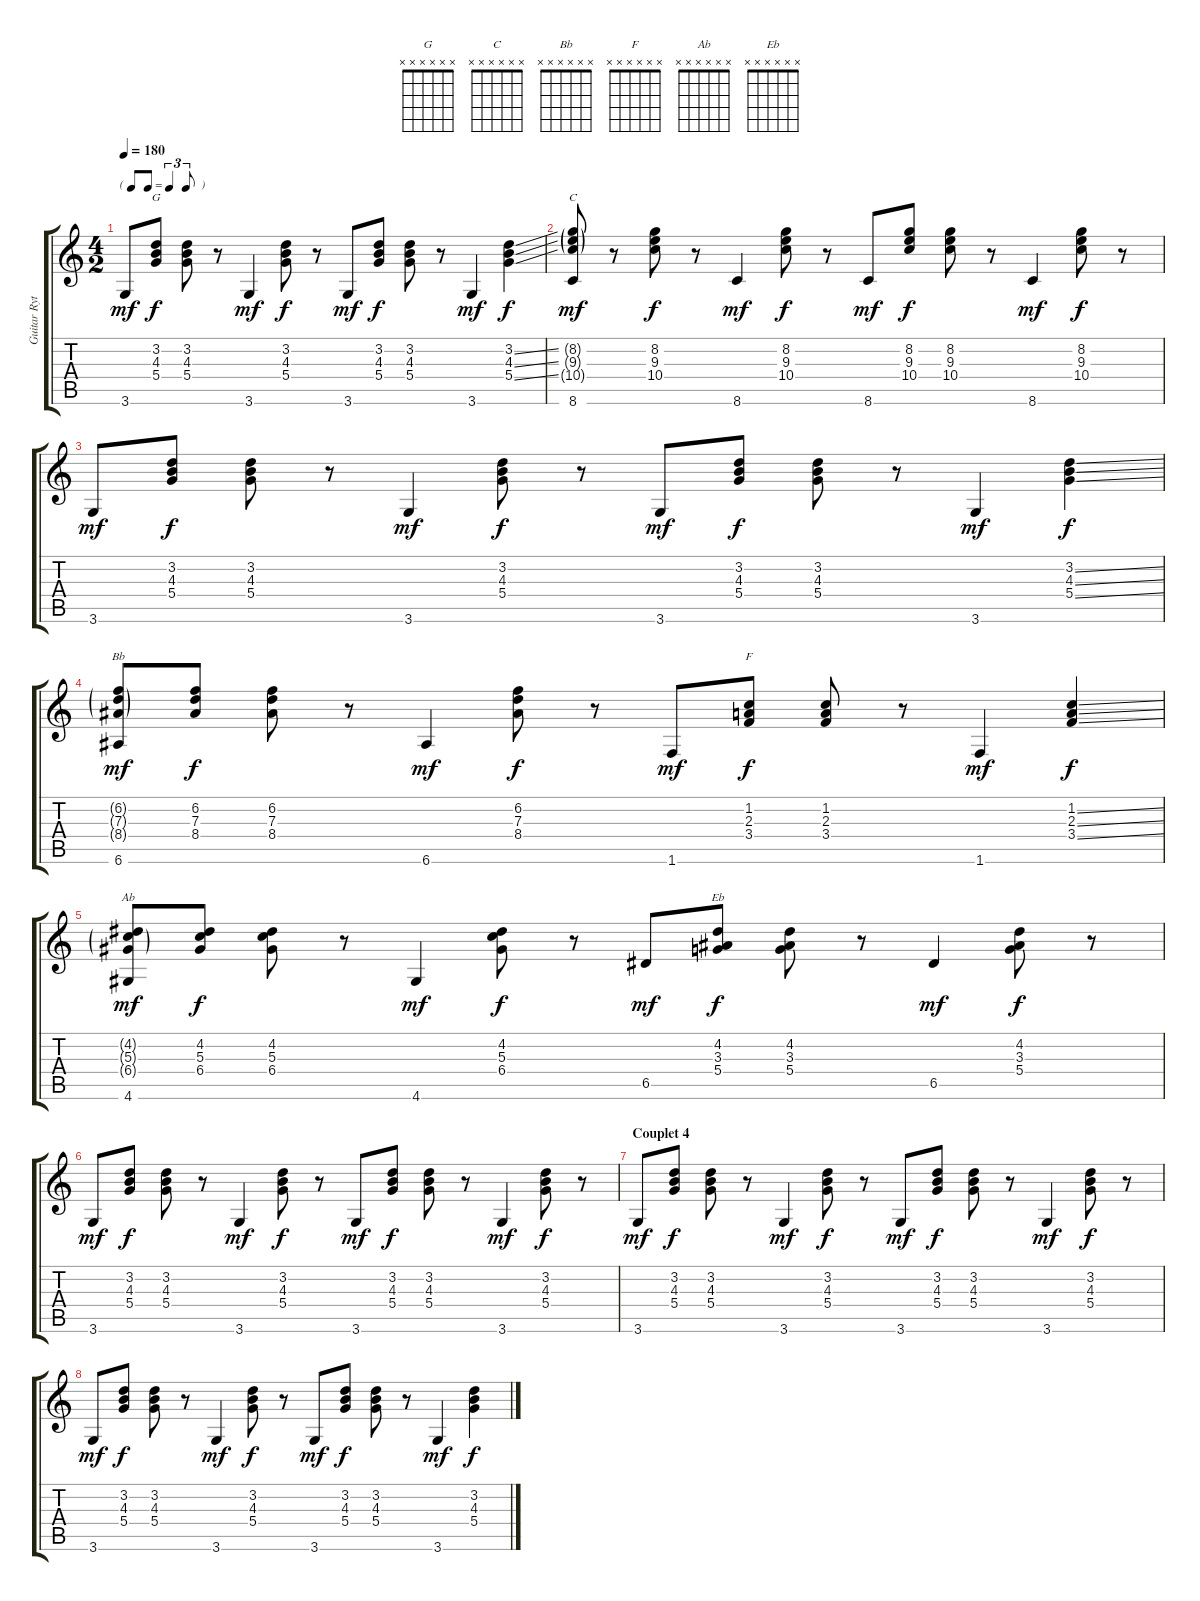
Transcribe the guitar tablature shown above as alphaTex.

\track ("Guitar Rythm" "Guitar Ryt") {instrument electricguitarclean}
\staff {score tabs}
\tuning (E4 B3 G3 D3 A2 E2) {hide}
\chord ("G" x x x x x x) {firstfret 0}
\chord ("C" x x x x x x) {firstfret 0}
\chord ("Bb" x x x x x x) {firstfret 0}
\chord ("F" x x x x x x) {firstfret 0}
\chord ("Ab" x x x x x x) {firstfret 0}
\chord ("Eb" x x x x x x) {firstfret 0}
\ts (4 2)
\tf triplet8th
\tempo 180
\clef g2
\ks c
3.6.8{dy mf} (3.2 4.3 5.4).8{ch "G" dy f} (3.2 4.3 5.4).8 r.8 3.6.4{dy mf} (3.2 4.3 5.4).8{dy f} r.8 3.6.8{dy mf} (3.2 4.3 5.4).8{dy f} (3.2 4.3 5.4).8 r.8 3.6.4{dy mf} (3.2{ss} 4.3{ss} 5.4{ss}).4{dy f} |
(8.2{g} 9.3{g} 10.4{g} 8.6).8{ch "C" dy mf} r.8 (8.2 9.3 10.4).8{dy f} r.8 8.6.4{dy mf} (8.2 9.3 10.4).8{dy f} r.8 8.6.8{dy mf} (8.2 9.3 10.4).8{dy f} (8.2 9.3 10.4).8 r.8 8.6.4{dy mf} (8.2 9.3 10.4).8{dy f} r.8 |
3.6.8{dy mf} (3.2 4.3 5.4).8{dy f} (3.2 4.3 5.4).8 r.8 3.6.4{dy mf} (3.2 4.3 5.4).8{dy f} r.8 3.6.8{dy mf} (3.2 4.3 5.4).8{dy f} (3.2 4.3 5.4).8 r.8 3.6.4{dy mf} (3.2{ss} 4.3{ss} 5.4{ss}).4{dy f} |
(6.2{g} 7.3{g} 8.4{g} 6.6).8{ch "Bb" dy mf} (6.2 7.3 8.4).8{dy f} (6.2 7.3 8.4).8 r.8 6.6.4{dy mf} (6.2 7.3 8.4).8{dy f} r.8 1.6.8{dy mf} (1.2 2.3 3.4).8{ch "F" dy f} (1.2 2.3 3.4).8 r.8 1.6.4{dy mf} (1.2{ss} 2.3{ss} 3.4{ss}).4{dy f} |
(4.2{g} 5.3{g} 6.4{g} 4.6).8{ch "Ab" dy mf} (4.2 5.3 6.4).8{dy f} (4.2 5.3 6.4).8 r.8 4.6.4{dy mf} (4.2 5.3 6.4).8{dy f} r.8 6.5.8{dy mf} (4.2 3.3 5.4).8{ch "Eb" dy f} (4.2 3.3 5.4).8 r.8 6.5.4{dy mf} (4.2 3.3 5.4).8{dy f} r.8 |
3.6.8{dy mf} (3.2 4.3 5.4).8{dy f} (3.2 4.3 5.4).8 r.8 3.6.4{dy mf} (3.2 4.3 5.4).8{dy f} r.8 3.6.8{dy mf} (3.2 4.3 5.4).8{dy f} (3.2 4.3 5.4).8 r.8 3.6.4{dy mf} (3.2 4.3 5.4).8{dy f} r.8 |
\section ("" "Couplet 4")
3.6.8{dy mf} (3.2 4.3 5.4).8{dy f} (3.2 4.3 5.4).8 r.8 3.6.4{dy mf} (3.2 4.3 5.4).8{dy f} r.8 3.6.8{dy mf} (3.2 4.3 5.4).8{dy f} (3.2 4.3 5.4).8 r.8 3.6.4{dy mf} (3.2 4.3 5.4).8{dy f} r.8 |
3.6.8{dy mf} (3.2 4.3 5.4).8{dy f} (3.2 4.3 5.4).8 r.8 3.6.4{dy mf} (3.2 4.3 5.4).8{dy f} r.8 3.6.8{dy mf} (3.2 4.3 5.4).8{dy f} (3.2 4.3 5.4).8 r.8 3.6.4{dy mf} (3.2{ss} 4.3{ss} 5.4{ss}).4{dy f}
